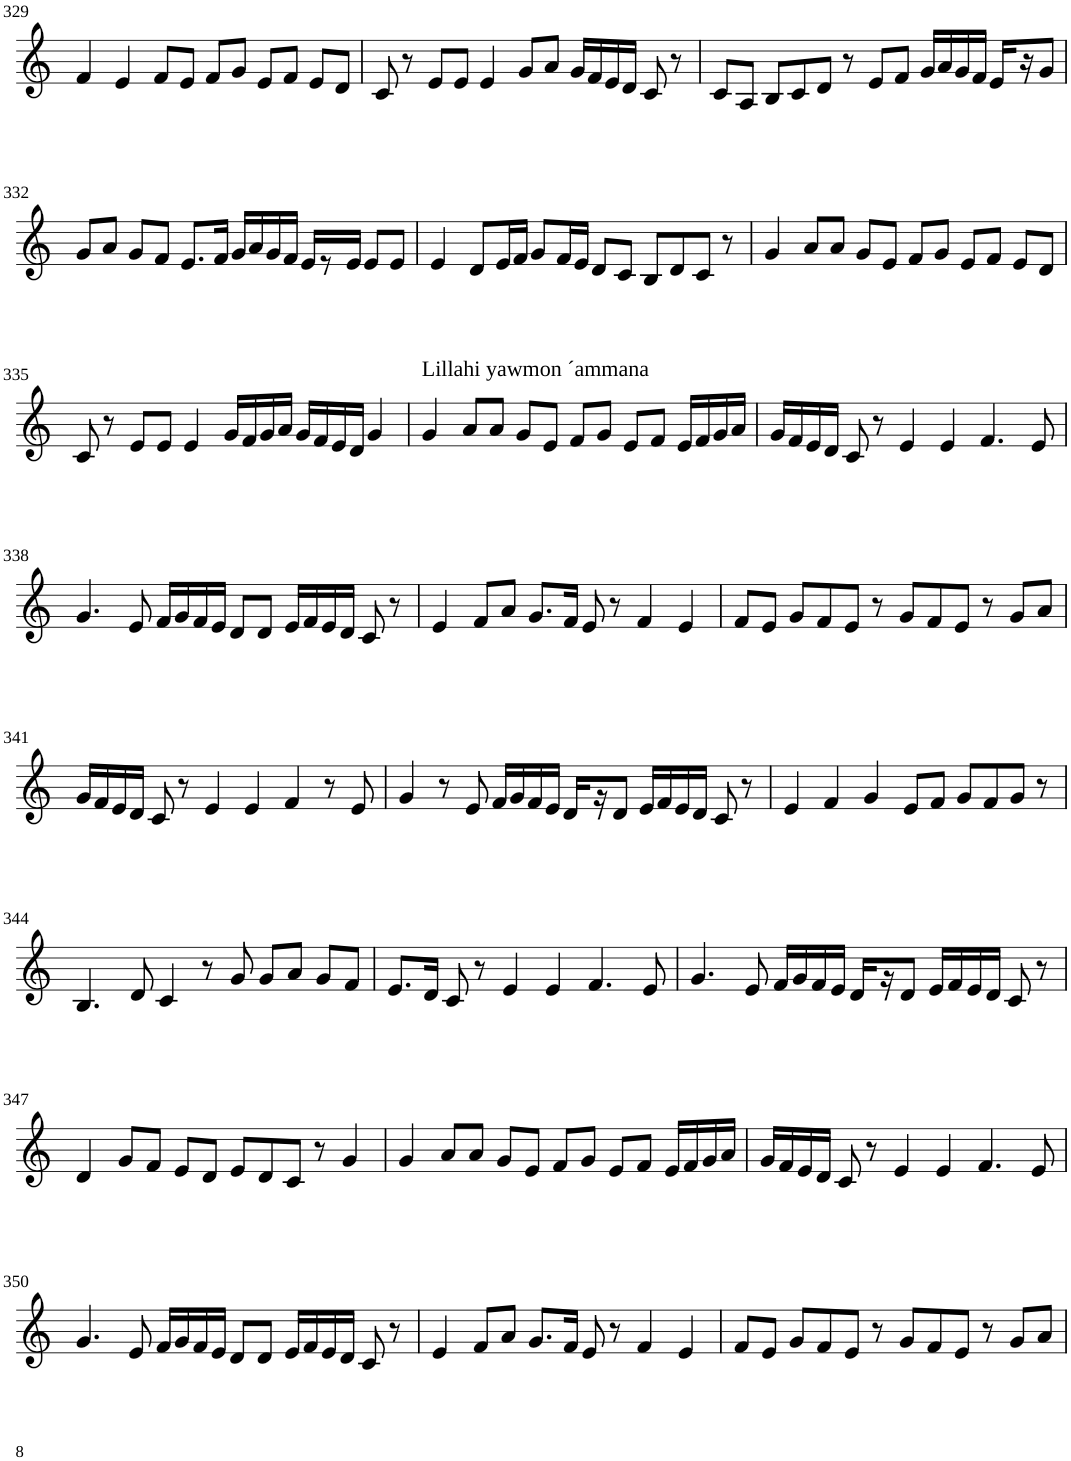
**kern
*part1
*staff1
*I"Violin
!!LO:PB:g=z
*clefG2
*k[]
*M6/4
=329
4f/
4e/
8f/L
8e/J
8f/L
8g/J
8e/L
8f/J
8e/L
8d/J
=330
8c/
8r
8e/L
8e/J
4e/
8g/L
8a/J
16g/LL
16f/
16e/
16d/JJ
8c/
8r
=331
8c/L
8A/J
8B/L
8c/
8d/J
8r
8e/L
8f/J
16g/LL
16a/
16g/
16f/JJ
16e/LL
16r
8g/J
!!LO:LB:g=z
=332
8g/L
8a/J
8g/L
8f/J
8.e/L
16f/Jk
16g/LL
16a/
16g/
16f/JJ
16e/KL
8r
16e/Jk
8e/L
8e/J
=333
4e/
8d/L
16e/L
16f/JJ
8g/L
16f/L
16e/JJ
8d/L
8c/J
8B/L
8d/
8c/J
8r
=334
4g/
8a/L
8a/J
8g/L
8e/J
8f/L
8g/J
8e/L
8f/J
8e/L
8d/J
!!LO:LB:g=z
=335
8c/
8r
8e/L
8e/J
4e/
16g/LL
16f/
16g/
16a/JJ
16g/LL
16f/
16e/
16d/JJ
4g/
=336
!LO:TX:a:t=Lillahi yawmon ´ammana
4g/
8a/L
8a/J
8g/L
8e/J
8f/L
8g/J
8e/L
8f/J
16e/LL
16f/
16g/
16a/JJ
=337
16g/LL
16f/
16e/
16d/JJ
8c/
8r
4e/
4e/
4.f/
8e/
!!LO:LB:g=z
=338
4.g/
8e/
16f/LL
16g/
16f/
16e/JJ
8d/L
8d/J
16e/LL
16f/
16e/
16d/JJ
8c/
8r
=339
4e/
8f/L
8a/J
8.g/L
16f/Jk
8e/
8r
4f/
4e/
=340
8f/L
8e/J
8g/L
8f/
8e/J
8r
8g/L
8f/
8e/J
8r
8g/L
8a/J
!!LO:LB:g=z
=341
16g/LL
16f/
16e/
16d/JJ
8c/
8r
4e/
4e/
4f/
8r
8e/
=342
4g/
8r
8e/
16f/LL
16g/
16f/
16e/JJ
16d/LL
16r
8d/J
16e/LL
16f/
16e/
16d/JJ
8c/
8r
=343
4e/
4f/
4g/
8e/L
8f/J
8g/L
8f/
8g/J
8r
!!LO:LB:g=z
=344
4.B/
8d/
4c/
8r
8g/
8g/L
8a/J
8g/L
8f/J
=345
8.e/L
16d/Jk
8c/
8r
4e/
4e/
4.f/
8e/
=346
4.g/
8e/
16f/LL
16g/
16f/
16e/JJ
16d/LL
16r
8d/J
16e/LL
16f/
16e/
16d/JJ
8c/
8r
!!LO:LB:g=z
=347
4d/
8g/L
8f/J
8e/L
8d/J
8e/L
8d/
8c/J
8r
4g/
=348
4g/
8a/L
8a/J
8g/L
8e/J
8f/L
8g/J
8e/L
8f/J
16e/LL
16f/
16g/
16a/JJ
=349
16g/LL
16f/
16e/
16d/JJ
8c/
8r
4e/
4e/
4.f/
8e/
!!LO:LB:g=z
=350
4.g/
8e/
16f/LL
16g/
16f/
16e/JJ
8d/L
8d/J
16e/LL
16f/
16e/
16d/JJ
8c/
8r
=351
4e/
8f/L
8a/J
8.g/L
16f/Jk
8e/
8r
4f/
4e/
=352
8f/L
8e/J
8g/L
8f/
8e/J
8r
8g/L
8f/
8e/J
8r
8g/L
8a/J
=
*-
